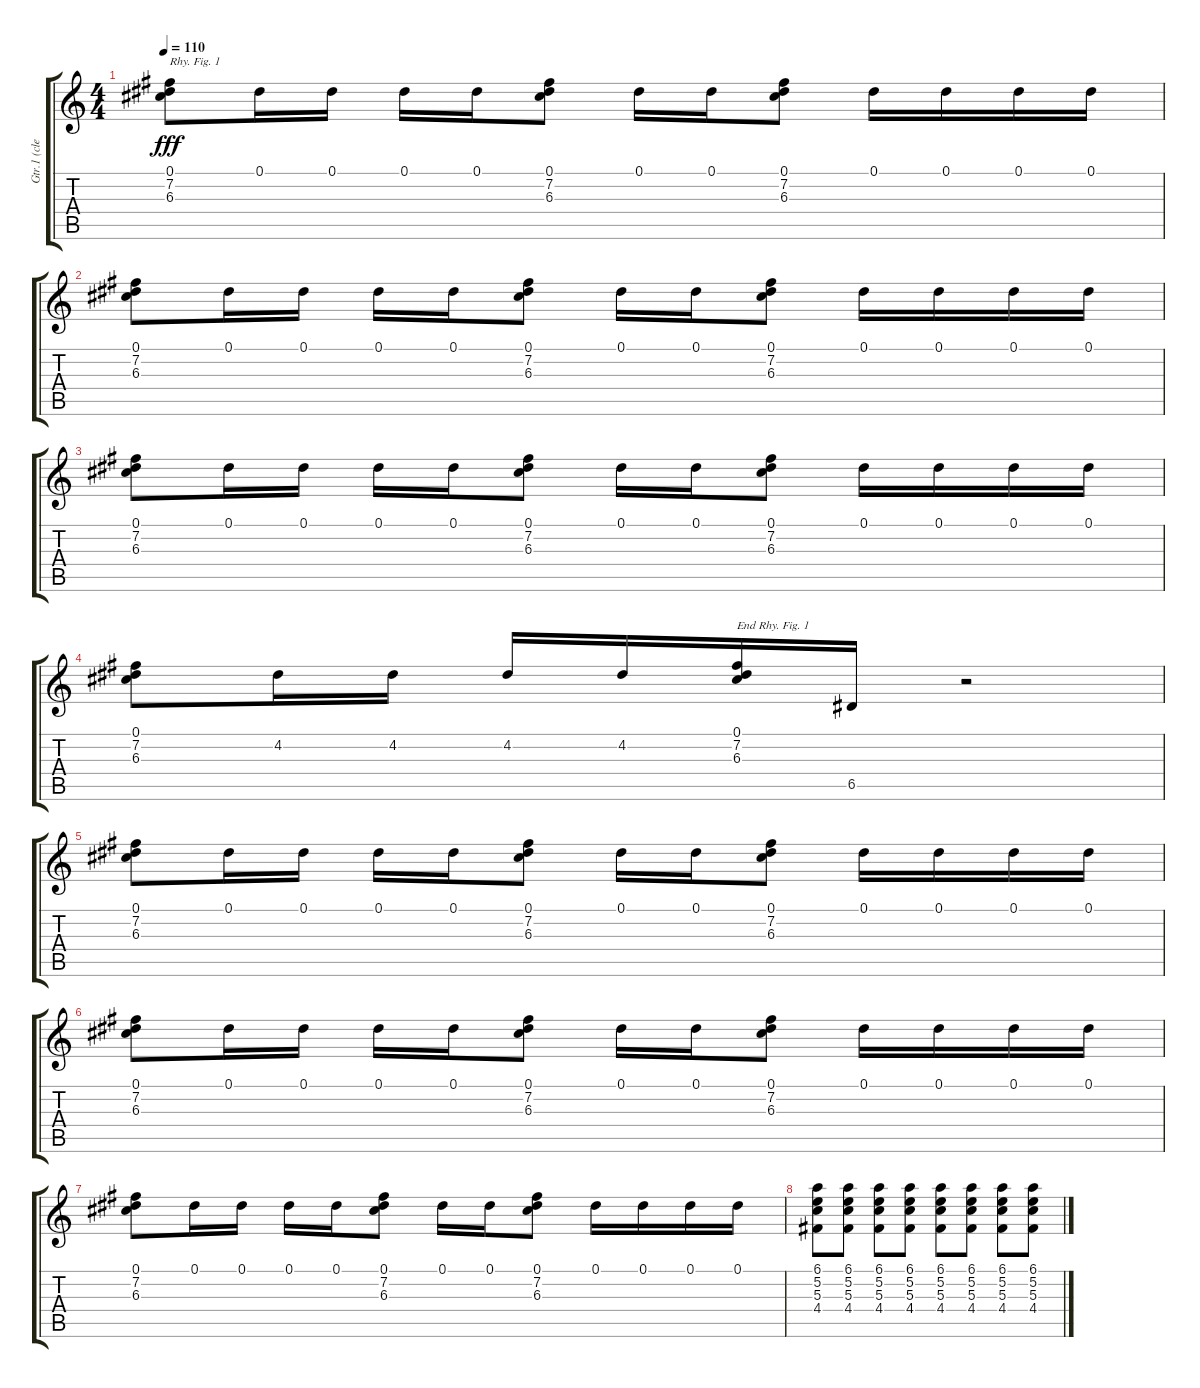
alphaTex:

\track ("Gtr.1 (clean)" "Gtr.1 (cle") {instrument electricguitarclean}
\staff {score tabs}
\tuning (Eb4 B3 G3 D3 A2 E2) {hide}
\ts (4 4)
\tempo 110
\clef g2
\ks c
(0.1 7.2 6.3).8{txt "Rhy. Fig. 1" dy fff} 0.1.16 0.1.16 0.1.16 0.1.16 (0.1 7.2 6.3).8 0.1.16 0.1.16 (0.1 7.2 6.3).8 0.1.16 0.1.16 0.1.16 0.1.16 |
(0.1 7.2 6.3).8 0.1.16 0.1.16 0.1.16 0.1.16 (0.1 7.2 6.3).8 0.1.16 0.1.16 (0.1 7.2 6.3).8 0.1.16 0.1.16 0.1.16 0.1.16 |
(0.1 7.2 6.3).8 0.1.16 0.1.16 0.1.16 0.1.16 (0.1 7.2 6.3).8 0.1.16 0.1.16 (0.1 7.2 6.3).8 0.1.16 0.1.16 0.1.16 0.1.16 |
(0.1 7.2 6.3).8 4.2.16 4.2.16 4.2.16 4.2.16 (0.1 7.2 6.3).16{txt "End Rhy. Fig. 1"} 6.5.16 r.2 |
(0.1 7.2 6.3).8 0.1.16 0.1.16 0.1.16 0.1.16 (0.1 7.2 6.3).8 0.1.16 0.1.16 (0.1 7.2 6.3).8 0.1.16 0.1.16 0.1.16 0.1.16 |
(0.1 7.2 6.3).8 0.1.16 0.1.16 0.1.16 0.1.16 (0.1 7.2 6.3).8 0.1.16 0.1.16 (0.1 7.2 6.3).8 0.1.16 0.1.16 0.1.16 0.1.16 |
(0.1 7.2 6.3).8 0.1.16 0.1.16 0.1.16 0.1.16 (0.1 7.2 6.3).8 0.1.16 0.1.16 (0.1 7.2 6.3).8 0.1.16 0.1.16 0.1.16 0.1.16 |
(6.1 5.2 5.3 4.4).8 (6.1 5.2 5.3 4.4).8 (6.1 5.2 5.3 4.4).8 (6.1 5.2 5.3 4.4).8 (6.1 5.2 5.3 4.4).8 (6.1 5.2 5.3 4.4).8 (6.1 5.2 5.3 4.4).8 (6.1 5.2 5.3 4.4).8
